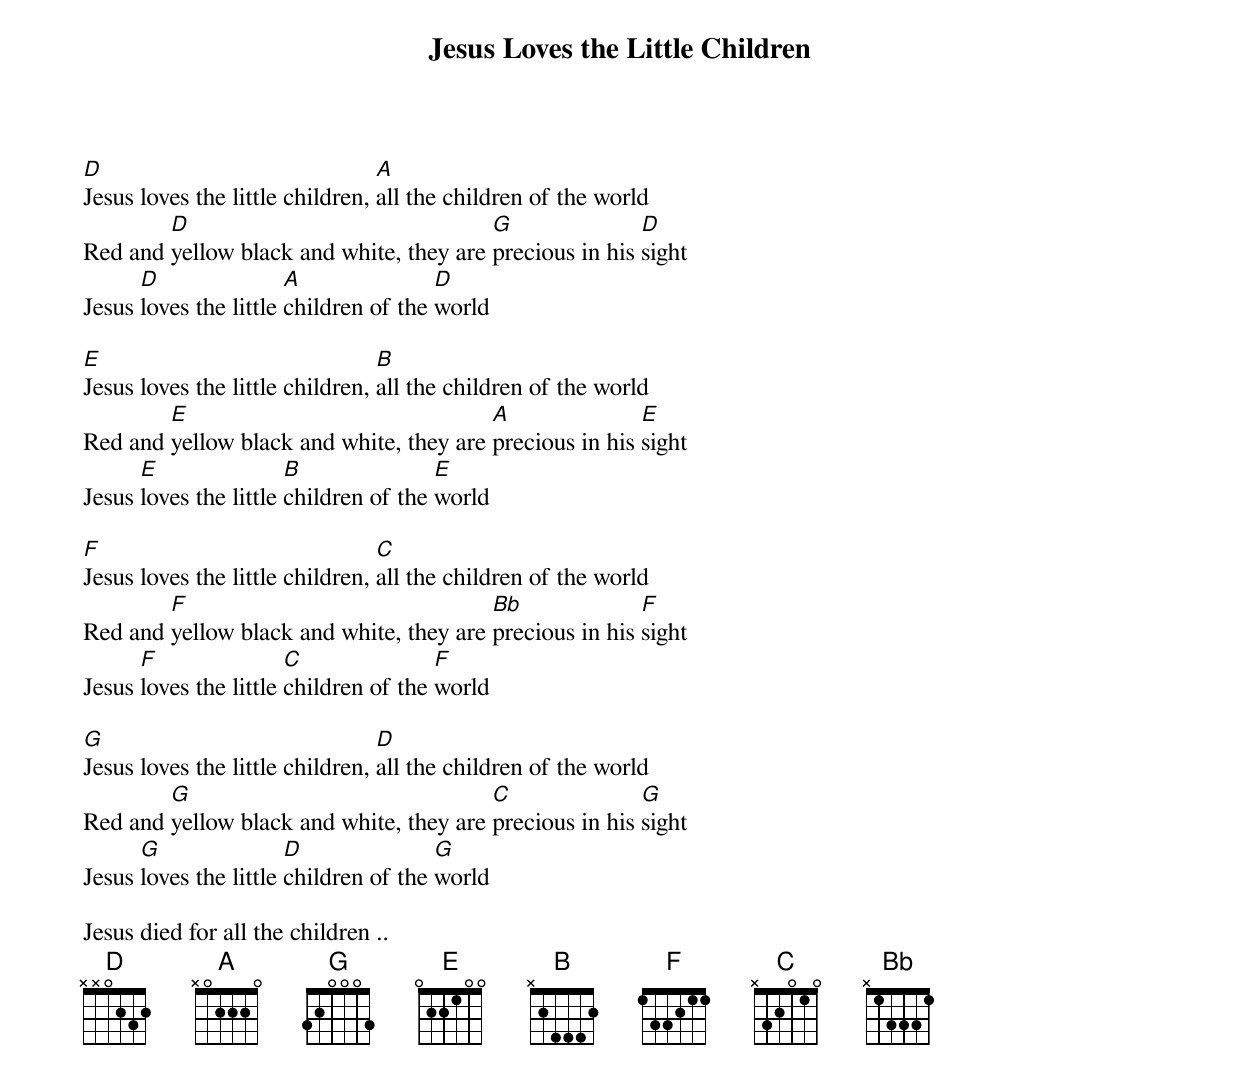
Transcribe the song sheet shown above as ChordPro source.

{title: Jesus Loves the Little Children}
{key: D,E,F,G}
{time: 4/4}
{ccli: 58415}
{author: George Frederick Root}
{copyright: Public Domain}

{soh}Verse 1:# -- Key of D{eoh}
[D]Jesus loves the little children, [A]all the children of the world
Red and [D]yellow black and white, they are [G]precious in his [D]sight
Jesus [D]loves the little [A]children of the [D]world

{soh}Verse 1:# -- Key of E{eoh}
[E]Jesus loves the little children, [B]all the children of the world
Red and [E]yellow black and white, they are [A]precious in his [E]sight
Jesus [E]loves the little [B]children of the [E]world

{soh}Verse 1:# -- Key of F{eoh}
[F]Jesus loves the little children, [C]all the children of the world
Red and [F]yellow black and white, they are [Bb]precious in his [F]sight
Jesus [F]loves the little [C]children of the [F]world

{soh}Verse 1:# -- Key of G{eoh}
[G]Jesus loves the little children, [D]all the children of the world
Red and [G]yellow black and white, they are [C]precious in his [G]sight
Jesus [G]loves the little [D]children of the [G]world

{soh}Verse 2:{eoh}
Jesus died for all the children ..
